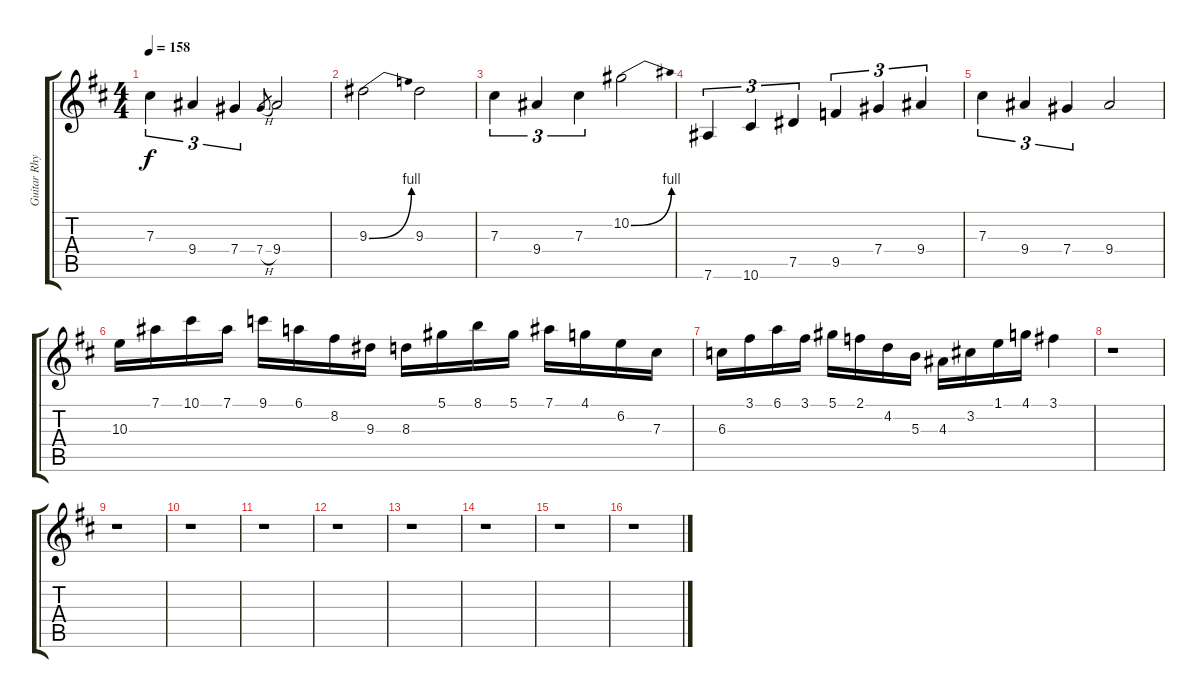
\track ("Guitar Rhythm" "Guitar Rhy") {instrument distortionguitar}
\staff {score tabs}
\tuning (Eb4 Bb3 Gb3 Db3 Ab2 Eb2) {hide}
\ts (4 4)
\tempo 158
\clef g2
\ks d
7.3.4{tu (3 2) dy f} 9.4.4{tu (3 2)} 7.4.4{tu (3 2)} 7.4{h}.8{gr} 9.4.2 |
9.3{be (bend 0 0 60 4)}.2 9.3.2 |
7.3.4{tu (3 2)} 9.4.4{tu (3 2)} 7.3.4{tu (3 2)} 10.2{be (bend 0 0 60 4)}.2 |
7.6.4{tu (3 2)} 10.6.4{tu (3 2)} 7.5.4{tu (3 2)} 9.5.4{tu (3 2)} 7.4.4{tu (3 2)} 9.4.4{tu (3 2)} |
7.3.4{tu (3 2)} 9.4.4{tu (3 2)} 7.4.4{tu (3 2)} 9.4.2 |
10.3.16 7.1.16 10.1.16 7.1.16 9.1.16 6.1.16 8.2.16 9.3.16 8.3.16 5.1.16 8.1.16 5.1.16 7.1.16 4.1.16 6.2.16 7.3.16 |
6.3.16 3.1.16 6.1.16 3.1.16 5.1.16 2.1.16 4.2.16 5.3.16 4.3.16 3.2.16 1.1.16 4.1.16 3.1.4 |
r.1 |
r.1 |
r.1 |
r.1 |
r.1 |
r.1 |
r.1 |
r.1 |
r.1
